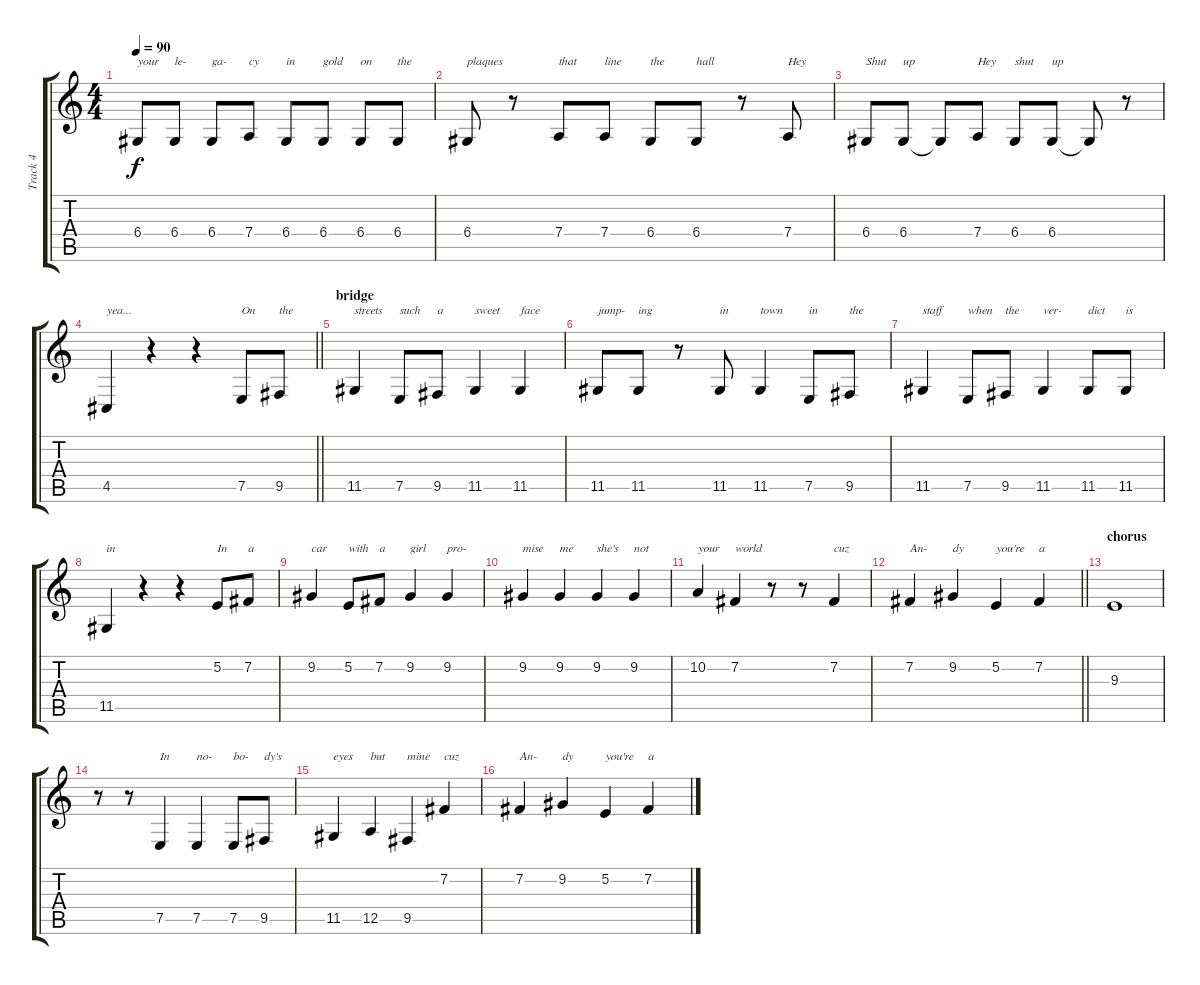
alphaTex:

\track ("Track 4" "Track 4") {instrument synthbrass2}
\staff {score tabs}
\tuning (E4 B3 G3 D3 A2 E2) {hide}
\ts (4 4)
\tempo 90
\clef g2
\ks c
6.4.8{txt "your" dy f} 6.4.8{txt "le-"} 6.4.8{txt "ga-"} 7.4.8{txt "cy"} 6.4.8{txt "in"} 6.4.8{txt "gold"} 6.4.8{txt "on"} 6.4.8{txt "the"} |
6.4.8{txt "plaques"} r.8 7.4.8{txt "that"} 7.4.8{txt "line"} 6.4.8{txt "the"} 6.4.8{txt "hall"} r.8 7.4.8{txt "Hey"} |
6.4.8{txt "Shut"} 6.4.8{txt "up"} 6.4{t}.8 7.4.8{txt "Hey"} 6.4.8{txt "shut"} 6.4.8{txt "up"} 6.4{t}.8 r.8 |
\barLineRight lightlight
4.5.4{txt "yea..."} r.4 r.4 7.5.8{txt "On"} 9.5.8{txt "the"} |
\section ("" "bridge")
11.5.4{txt "streets"} 7.5.8{txt "such"} 9.5.8{txt "a"} 11.5.4{txt "sweet"} 11.5.4{txt "face"} |
11.5.8{txt "jump-"} 11.5.8{txt "ing"} r.8 11.5.8{txt "in"} 11.5.4{txt "town"} 7.5.8{txt "in"} 9.5.8{txt "the"} |
11.5.4{txt "staff"} 7.5.8{txt "when"} 9.5.8{txt "the"} 11.5.4{txt "ver-"} 11.5.8{txt "dict"} 11.5.8{txt "is"} |
11.5.4{txt "in"} r.4 r.4 5.2.8{txt "In"} 7.2.8{txt "a"} |
9.2.4{txt "car"} 5.2.8{txt "with"} 7.2.8{txt "a"} 9.2.4{txt "girl"} 9.2.4{txt "pro-"} |
9.2.4{txt "mise"} 9.2.4{txt "me"} 9.2.4{txt "she's"} 9.2.4{txt "not"} |
10.2.4{txt "your"} 7.2.4{txt "world"} r.8 r.8 7.2.4{txt "cuz"} |
\barLineRight lightlight
7.2.4{txt "An-"} 9.2.4{txt "dy"} 5.2.4{txt "you're"} 7.2.4{txt "a"} |
\section ("" "chorus")
9.3.1 |
r.8 r.8 7.5.4{txt "In"} 7.5.4{txt "no-"} 7.5.8{txt "bo-"} 9.5.8{txt "dy's"} |
11.5.4{txt "eyes"} 12.5.4{txt "but"} 9.5.4{txt "mine"} 7.2.4{txt "cuz"} |
7.2.4{txt "An-"} 9.2.4{txt "dy"} 5.2.4{txt "you're"} 7.2.4{txt "a"}
